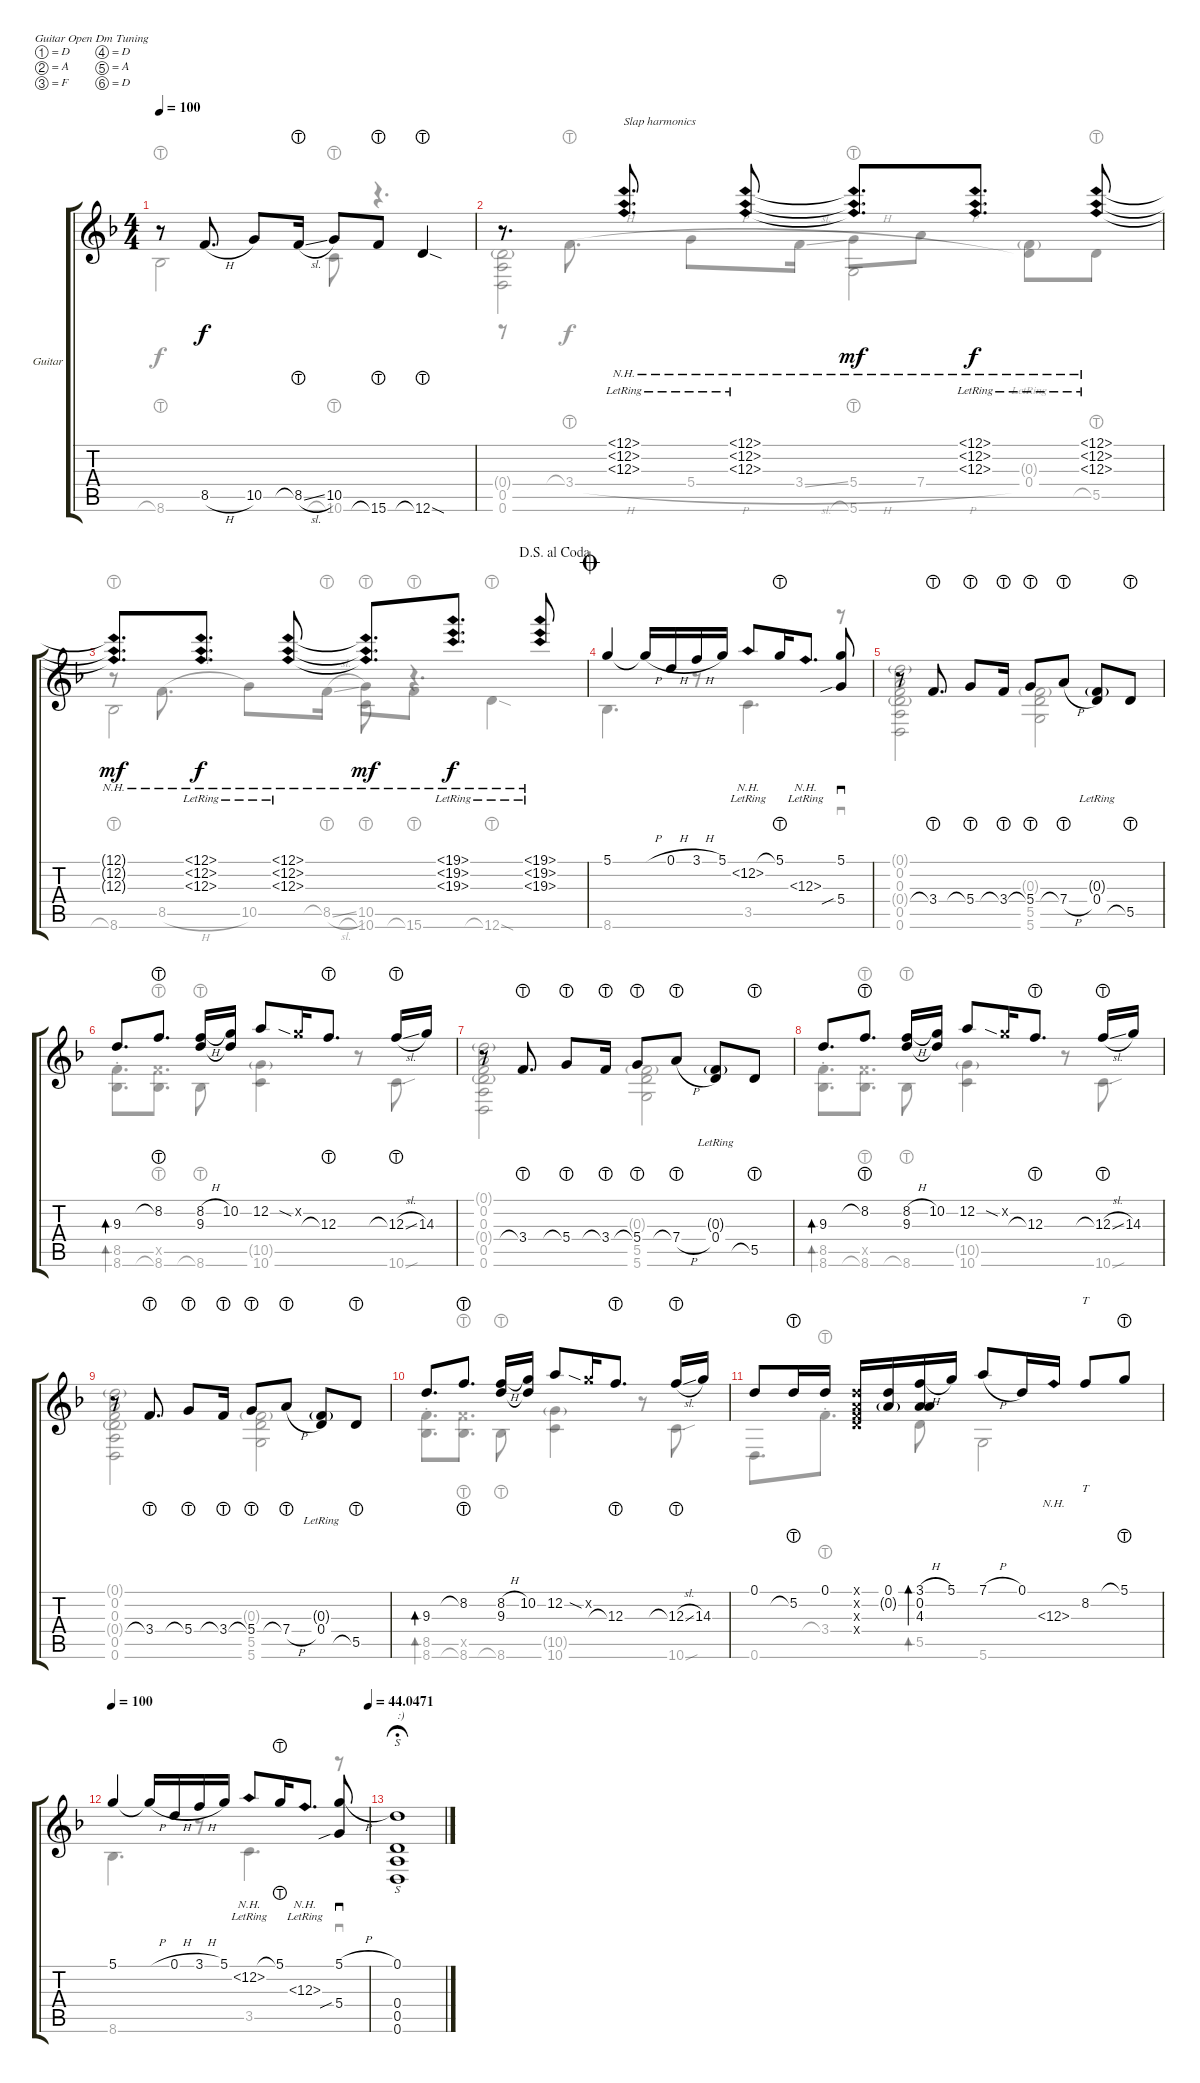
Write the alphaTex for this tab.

\defaultSystemsLayout 4
\firstSystemTrackNameOrientation horizontal
\otherSystemsTrackNameOrientation horizontal
\track ("Acoustic Guitar" "Guitar") {instrument acousticguitarsteel}
\staff {score tabs}
\tuning (D4 A3 F3 D3 A2 D2)
\voice
\ts (4 4)
\scale
0.575496
\tempo 100
\accidentals auto
\clef g2
\ottava regular
\simile none
\ks dminor
r.8{dy f} 8.5{h}.8{d} 10.5.8 8.5{sl lht}.16 10.5.8 15.6{lht}.8 12.6{sod lht}.4 |
\scale
0.450815 r.8{d} (12.1{nh lr} 12.2{nh lr} 12.3{nh lr}).8{d txt "Slap harmonics"} (12.1{nh lr} 12.2{nh lr} 12.3{nh lr}).8 (12.3{nh t} 12.2{nh t} 12.1{nh t}).8{d dy mf} (12.1{nh lr} 12.2{nh lr} 12.3{nh lr}).8{d dy f} (12.1{nh lr} 12.2{nh lr} 12.3{nh lr}).8 |
\jump dalsegnoalcoda
(12.2{nh t} 12.1{nh t} 12.3{nh t}).8{d dy mf} (12.1{nh lr} 12.2{nh lr} 12.3{nh lr}).8{d dy f} (12.1{nh lr} 12.2{nh lr} 12.3{nh lr}).8 (12.2{nh t} 12.1{nh t} 12.3{nh t}).8{d dy mf} (19.1{nh lr} 19.2{nh lr} 19.3{nh lr}).8{d dy f} (19.1{nh lr} 19.2{nh lr} 19.3{nh lr}).8 |
\jump coda
5.1.4 5.1{h t}.16 0.1{h}.16 3.1{h}.16 5.1.16 12.2{nh lr}.8 5.1{lht}.16 12.3{nh lr}.8{d} (5.1 5.4{sib}).8{sd} |
r.8 3.4{lht}.8{d} 5.4{lht}.8 3.4{lht}.16 5.4{lht}.8 7.4{h lht}.8 (0.4{lr} 0.3{g lr}).8 5.5{lht}.8 |
9.3.8{d bd 30} 8.2{lht}.8{d} (8.2{h} 9.3).16 (10.2 9.3{t}).16 12.2.8 10.2{sia x}.16 12.3{lht}.8{d} 12.3{sl lht}.16 14.3.16 |
\scale
0.437479 r.8 3.4{lht}.8{d} 5.4{lht}.8 3.4{lht}.16 5.4{lht}.8 7.4{h lht}.8 (0.4{lr} 0.3{g lr}).8 5.5{lht}.8 |
\scale
0.562852 9.3.8{d bd 30} 8.2{lht}.8{d} (8.2{h} 9.3).16 (10.2 9.3{t}).16 12.2.8 10.2{sia x}.16 12.3{lht}.8{d} 12.3{sl lht}.16 14.3.16 |
r.8 3.4{lht}.8{d} 5.4{lht}.8 3.4{lht}.16 5.4{lht}.8 7.4{h lht}.8 (0.4{lr} 0.3{g lr}).8 5.5{lht}.8 |
9.3.8{d bd 30} 8.2{lht}.8{d} (8.2{h} 9.3).16 (10.2 9.3{t}).16 12.2.8 10.2{sia x}.16 12.3{lht}.8{d} 12.3{sl lht}.16 14.3.16 |
\scale
0.651219 0.1.8 5.2{lht}.16 0.1.16 (0.1{x} 0.2{x} 0.3{x} 0.4{x}).16 (0.1 0.2{g}).16 (3.1{h} 4.3 0.2).16{bd 30} 5.1.16 7.1{h}.8 0.1.16 12.3{nh}.16 8.2.8{tt} 5.1{lht}.8 |
\scale
0.302701
\tempo 100
\tempo (44.0471 1)
5.1.4 5.1{h t}.16 0.1{h}.16 3.1{h}.16 5.1.16 12.2{nh lr}.8 5.1{lht}.16 12.3{nh lr}.8{d} (5.1{h} 5.4{sib}).8{sd} |
\scale
0.248925 (0.6 0.5 0.4 0.1).1{s txt ":)" fermata (medium 0.83)}
\voice
\clef g2
\ottava regular
\simile none
\ks dminor
8.6{lht}.2{dy f} 10.6{lht}.8 r.4{d} |
(0.6 0.5 0.4{g}).2 5.6{lht}.2 |
8.6{lht}.2 10.6{lht}.8 r.4{d} |
8.6.4{d} r.8 3.5.4{d} r.8{sd} |
(0.6 0.5 0.4{g} 0.3 0.2 0.1{g}).2 (5.5 5.6 0.3{g}).2 |
(8.6{st} 8.5{st}).8{d bd 30} (8.6{lht} 8.5{x}).8{d} 8.6{lht}.8 (10.6 10.5{g}).4 r.8 10.6{sou}.8 |
(0.6 0.5 0.4{g} 0.3 0.2 0.1{g}).2 (5.5 5.6 0.3{g}).2 |
(8.6{st} 8.5{st}).8{d bd 30} (8.6{lht} 8.5{x}).8{d} 8.6{lht}.8 (10.6 10.5{g}).4 r.8 10.6{sou}.8 |
(0.6 0.5 0.4{g} 0.3 0.2 0.1{g}).2 (5.5 5.6 0.3{g}).2 |
(8.6{st} 8.5{st}).8{d bd 30} (8.6{lht} 8.5{x}).8{d} 8.6{lht}.8 (10.6 10.5{g}).4 r.8 10.6{sou}.8 |
0.6.8{d} 3.4{lht st}.8{d} 5.5.8{bd 0} 5.6.2 |
8.6.4{d} r.8 3.5.4{d} r.8{sd} |
\voice
\clef g2
\ottava regular
\simile none
\ks dminor
|
r.8 3.4{h lht}.8{d} 5.4{h}.8 3.4{sl}.16 5.4{h}.8 7.4{h}.8 (0.4{lr} 0.3{g lr}).8 5.5{lht}.8 |
r.8 8.5{h}.8{d} 10.5.8 8.5{sl lht}.16 10.5.8 15.6{lht}.8 12.6{sod lht}.4 |
|
|
|
|
|
|
|
|
|
